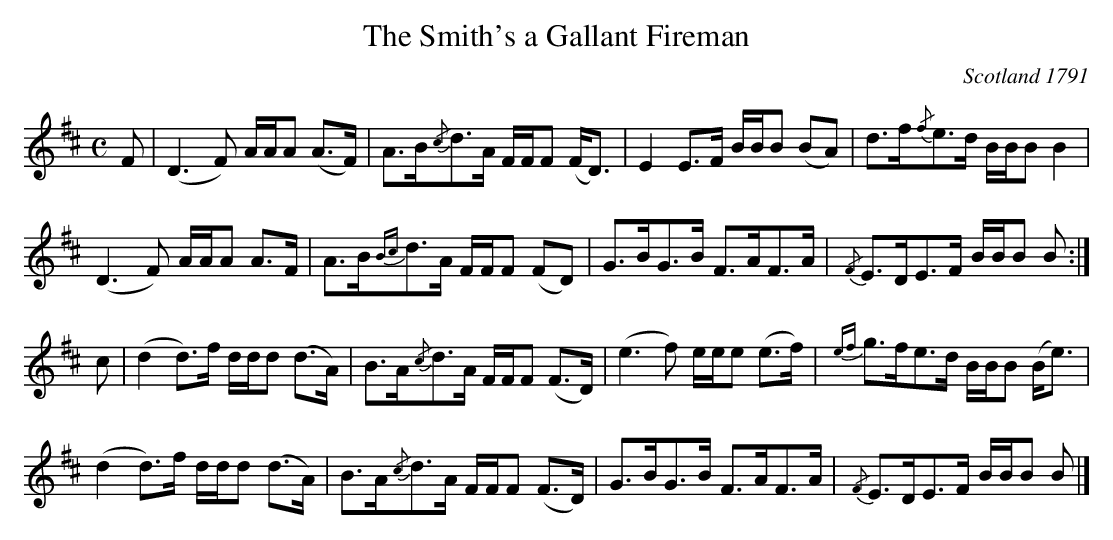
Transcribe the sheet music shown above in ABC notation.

X:1
U:~=!turn!
T:The Smith's a Gallant Fireman
O:Scotland 1791
M:C
L:1/8
K:B aeolian
F | (D3 F) A/2A/2A (A>F) | A>B{/c}d>A F/2F/2F (F<D) | E2 E>F B/2B/2B (BA) | d>f{/f}e>d B/2B/2B B2 |
(D3 F) A/2A/2A A>F | A>B{Bc}d>A F/2F/2F (FD) | G>BG>B F>AF>A | {/F}E>DE>F B/2B/2B B :|
c | (d2 d)>f d/2d/2d (d>A) | B>A{/c}d>A F/2F/2F (F>D) | (e3 f) e/2e/2e (e>f) | {ef}g>fe>d B/2B/2B (B<e) |
(d2 d)>f d/2d/2d (d>A) | B>A{/c}d>A F/2F/2F (F>D) | G>BG>B F>AF>A | {/F}E>DE>F B/2B/2B B |]
